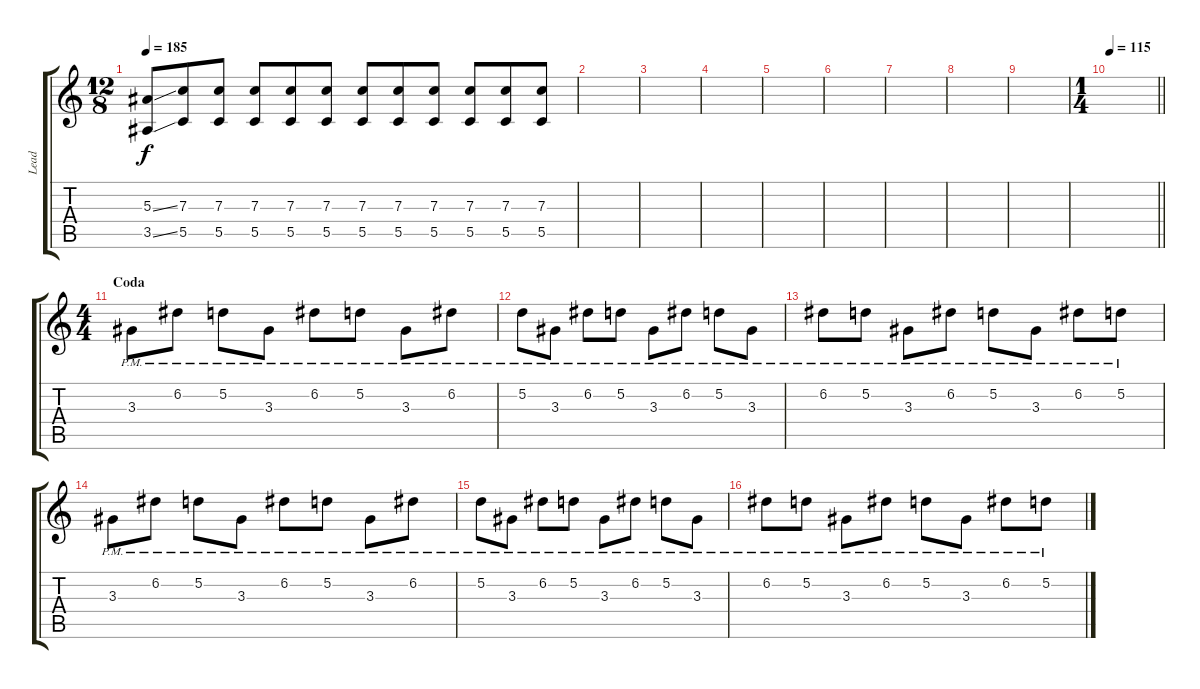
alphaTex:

\track ("Lead" "Lead") {instrument overdrivenguitar}
\staff {score tabs}
\tuning (D4 A3 F3 C3 G2 C2) {hide}
\ts (12 8)
\tempo 185
\clef g2
\ks c
(5.3{ss} 3.5{ss}).8{dy f} (7.3 5.5).8 (7.3 5.5).8 (7.3 5.5).8 (7.3 5.5).8 (7.3 5.5).8 (7.3 5.5).8 (7.3 5.5).8 (7.3 5.5).8 (7.3 5.5).8 (7.3 5.5).8 (7.3 5.5).8 |
|
|
|
|
|
|
|
|
\ts (1 4)
\tempo 115
\barLineRight lightlight
|
\ts (4 4)
\section ("" "Coda")
3.3{pm}.8{volume 9 instrument electricguitarmuted} 6.2{pm}.8 5.2{pm}.8 3.3{pm}.8 6.2{pm}.8 5.2{pm}.8 3.3{pm}.8 6.2{pm}.8 |
5.2{pm}.8 3.3{pm}.8 6.2{pm}.8 5.2{pm}.8 3.3{pm}.8 6.2{pm}.8 5.2{pm}.8 3.3{pm}.8 |
6.2{pm}.8 5.2{pm}.8 3.3{pm}.8 6.2{pm}.8 5.2{pm}.8 3.3{pm}.8 6.2{pm}.8 5.2{pm}.8 |
3.3{pm}.8 6.2{pm}.8 5.2{pm}.8 3.3{pm}.8 6.2{pm}.8 5.2{pm}.8 3.3{pm}.8 6.2{pm}.8 |
5.2{pm}.8{volume 4} 3.3{pm}.8 6.2{pm}.8 5.2{pm}.8 3.3{pm}.8 6.2{pm}.8 5.2{pm}.8 3.3{pm}.8 |
6.2{pm}.8 5.2{pm}.8 3.3{pm}.8 6.2{pm}.8 5.2{pm}.8 3.3{pm}.8 6.2{pm}.8 5.2{pm}.8
